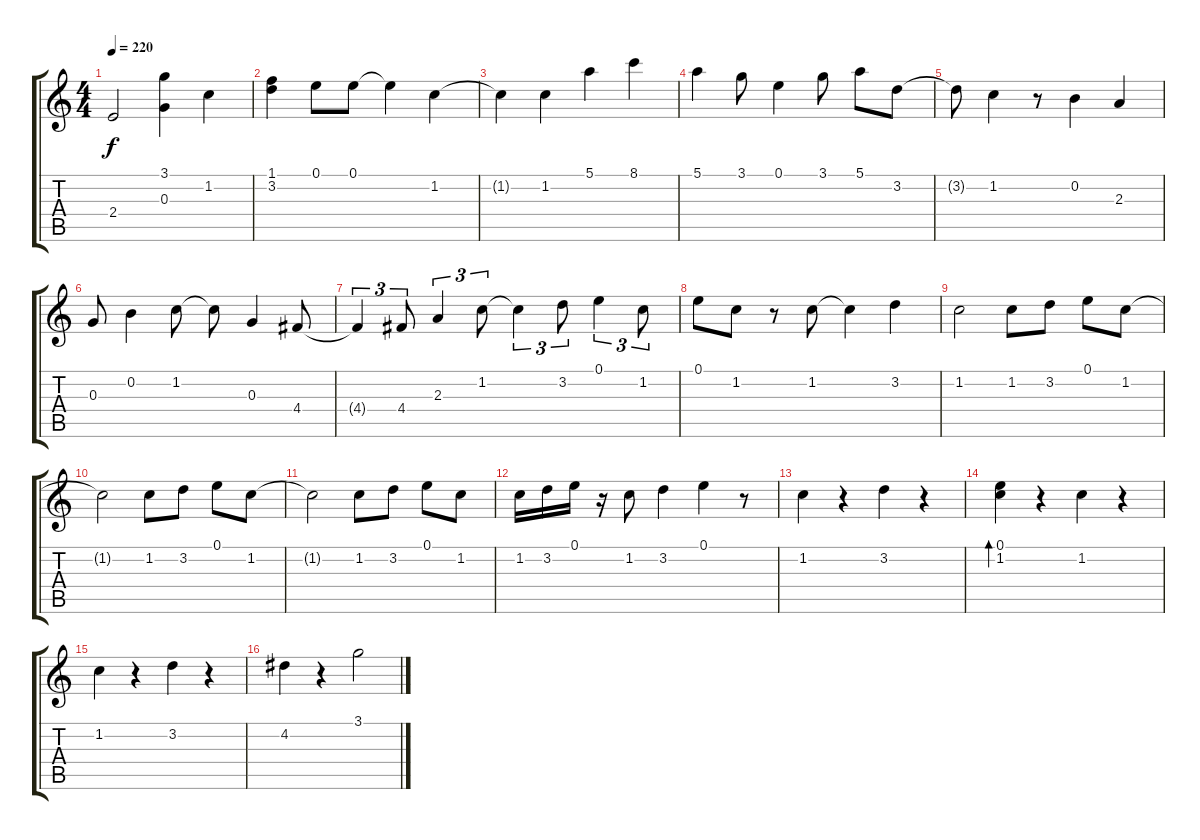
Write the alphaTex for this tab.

\track "" {instrument acousticguitarsteel}
\staff {score tabs}
\tuning (E4 B3 G3 D3 A2 E2) {hide}
\ts (4 4)
\tempo 220
\clef g2
\ks c
2.4.2{dy f} (3.1 0.3).4 1.2.4 |
(1.1 3.2).4 0.1.8 0.1.8 0.1{t}.4 1.2.4 |
1.2{t}.4 1.2.4 5.1.4 8.1.4 |
5.1.4 3.1.8 0.1.4 3.1.8 5.1.8 3.2.8 |
3.2{t}.8 1.2.4 r.8 0.2.4 2.3.4 |
0.3.8 0.2.4 1.2.8 1.2{t}.8 0.3.4 4.4.8 |
4.4{t}.4{tu (3 2)} 4.4.8{tu (3 2)} 2.3.4{tu (3 2)} 1.2.8{tu (3 2)} 1.2{t}.4{tu (3 2)} 3.2.8{tu (3 2)} 0.1.4{tu (3 2)} 1.2.8{tu (3 2)} |
0.1.8 1.2.8 r.8 1.2.8 1.2{t}.4 3.2.4 |
1.2.2 1.2.8 3.2.8 0.1.8 1.2.8 |
1.2{t}.2 1.2.8 3.2.8 0.1.8 1.2.8 |
1.2{t}.2 1.2.8 3.2.8 0.1.8 1.2.8 |
1.2.16 3.2.16 0.1.16 r.16 1.2.8 3.2.4 0.1.4 r.8 |
1.2.4 r.4 3.2.4 r.4 |
(0.1 1.2).4{bd 480} r.4 1.2.4 r.4 |
1.2.4 r.4 3.2.4 r.4 |
4.2.4 r.4 3.1.2
